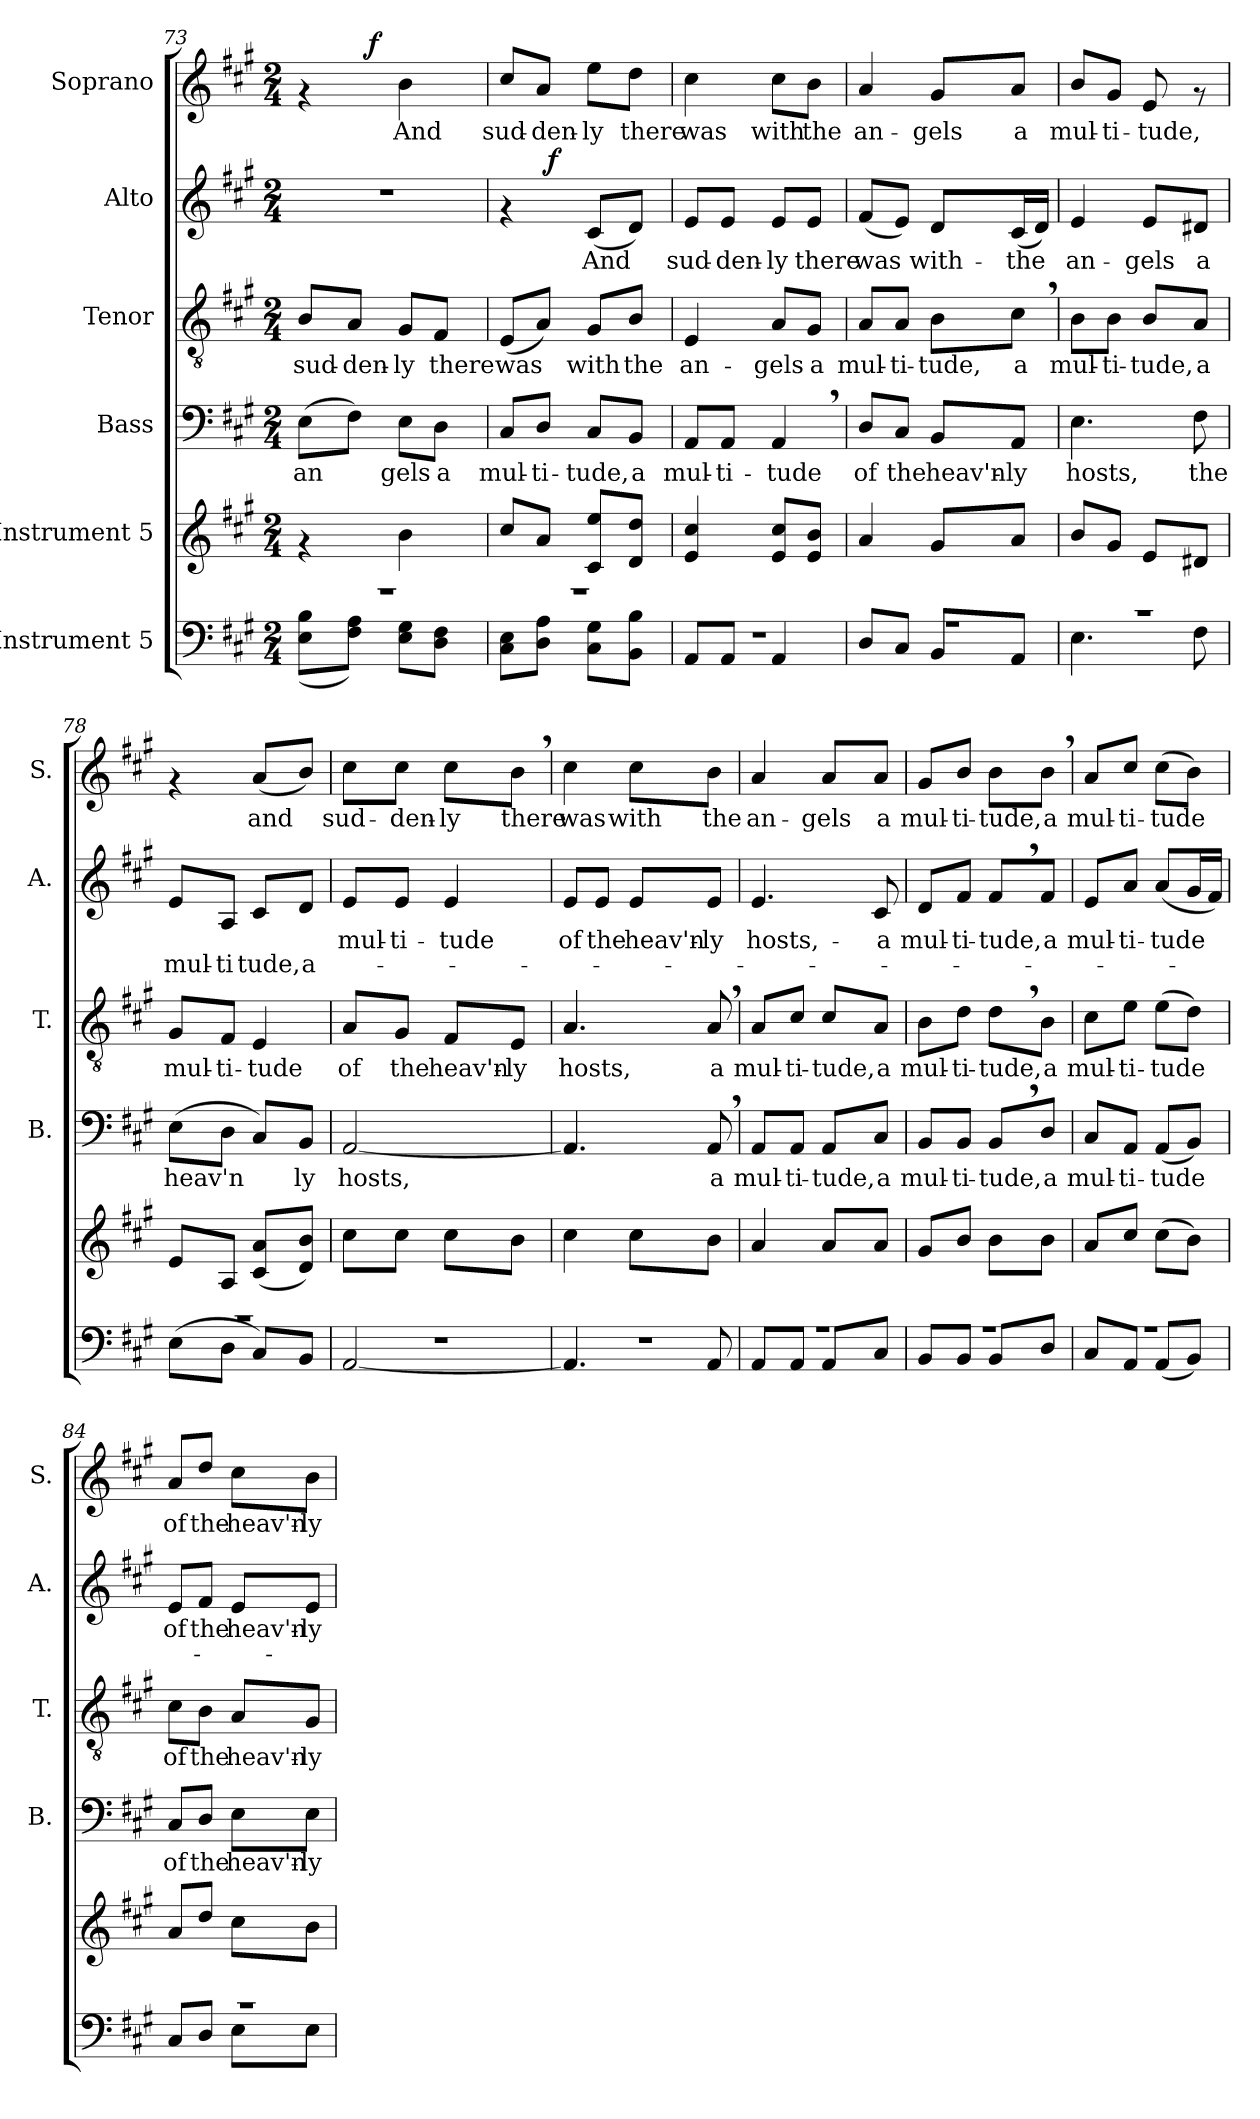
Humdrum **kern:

**kern	**kern	**kern	**text	**kern	**text	**kern	**text	**text	**dynam	**kern	**text	**dynam
*part6	*part5	*part4	*part4	*part3	*part3	*part2	*part2	*part2	*part2	*part1	*part1	*part1
*staff6	*staff5	*staff4	*staff4	*staff3	*staff3	*staff2	*staff2	*staff2	*staff2	*staff1	*staff1	*staff1
*I"Instrument 5	*I"Instrument 5	*I"Bass	*	*I"Tenor	*	*I"Alto	*	*	*	*I"Soprano	*	*
*	*	*I'B.	*	*I'T.	*	*I'A.	*	*	*	*I'S.	*	*
!!LO:PB:g=z
*clefF4	*clefG2	*clefF4	*	*clefGv2	*	*clefG2	*	*	*	*clefG2	*	*
*k[f#c#g#]	*k[f#c#g#]	*k[f#c#g#]	*	*k[f#c#g#]	*	*k[f#c#g#]	*	*	*	*k[f#c#g#]	*	*
*A:	*A:	*A:	*	*A:	*	*A:	*	*	*	*A:	*	*
*M2/4	*M2/4	*M2/4	*	*M2/4	*	*M2/4	*	*	*	*M2/4	*	*
=73	=73	=73	=73	=73	=73	=73	=73	=73	=73	=73	=73	=73
*^	*	*	*	*	*	*	*	*	*	*	*	*
!	!	!	!	!LO:LY:b:cj	!	!LO:LY:b:cj	!	!	!	!	!	!	!
*	*	*	*	*	*	*	*	*	*	*	*^	*	*
2r	(>8B\ 8E\L	4rf	(>8E\L	an-	8B/L	sud-	2r	.	.	.	4rf	8ryy	.	.
!	!	!	!	!LO:LY:b:cj	!	!LO:LY:b:cj	!	!	!	!	!	!	!	!
.	8F#\ 8A\J)	.	8F#\J)	--	8A/J	-den-	.	.	.	.	.	32.ryy	.	.
!	!	!	!	!	!	!	!	!	!	!	!	!	!	!LO:DY:a
.	.	.	.	.	.	.	.	.	.	.	.	4ryy	.	f
!	!	!	!	!LO:LY:b:cj	!	!LO:LY:b:cj	!	!	!	!	!	!	!LO:LY:b:cj	!
.	8G#\ 8E\L	4b\	8E\L	-gels	8G#/L	-ly	.	.	.	.	4b\	.	And	.
!	!	!	!	!LO:LY:b:cj	!	!LO:LY:b:cj	!	!	!	!	!	!	!	!
.	8D\ 8F#\J	.	8D\J	a	8F#/J	there	.	.	.	.	.	.	.	.
.	.	.	.	.	.	.	.	.	.	.	.	16ryy	.	.
.	.	.	.	.	.	.	.	.	.	.	.	64ryy	.	.
=74	=74	=74	=74	=74	=74	=74	=74	=74	=74	=74	=74	=74	=74	=74
!	!	!	!	!LO:LY:b:cj	!	!LO:LY:b:cj	!	!	!	!	!	!	!LO:LY:b:cj	!
*	*	*	*	*	*	*	*^	*	*	*	*v	*v	*	*
2r	8C#\ 8E\L	8cc#/L	8C#/L	mul-	(<8E/L	was	4rf	8ryy	.	.	.	8cc#/L	sud-	.
!	!	!	!	!LO:LY:b:cj	!	!LO:LY:b:cj	!	!	!	!	!	!	!LO:LY:b:cj	!
.	8D\ 8A\J	8a/J	8D/J	-ti-	8A/J)	.	.	64ryy	.	.	.	8a/J	-den-	.
!	!	!	!	!	!	!	!	!	!	!	!LO:DY:a	!	!	!
.	.	.	.	.	.	.	.	4ryy	.	.	f	.	.	.
!	!	!	!	!LO:LY:b:cj	!	!LO:LY:b:cj	!	!	!LO:LY:b:cj	!	!	!	!LO:LY:b:cj	!
.	8G#\ 8C#\L	8ee/ 8c#/L	8C#/L	-tude,	8G#/L	with	(>8c#/L	.	And	.	.	8ee\L	-ly	.
!	!	!	!	!LO:LY:b:cj	!	!LO:LY:b:cj	!	!	!LO:LY:b:cj	!	!	!	!LO:LY:b:cj	!
.	8B\ 8BB\J	8dd/ 8d/J	8BB/J	a	8B/J	the	8d/J)	.	.	.	.	8dd\J	there	.
.	.	.	.	.	.	.	.	16..ryy	.	.	.	.	.	.
=75	=75	=75	=75	=75	=75	=75	=75	=75	=75	=75	=75	=75	=75	=75
!	!	!	!	!LO:LY:b:cj	!	!LO:LY:b:cj	!	!	!LO:LY:b:cj	!	!	!	!LO:LY:b:cj	!
*	*	*	*	*	*	*	*v	*v	*	*	*	*	*	*
2r	8AA/L	4e/ 4cc#/	8AA/L	mul-	4E/	an-	8e/L	sud-	.	.	4cc#\	was	.
!	!	!	!	!LO:LY:b:cj	!	!	!	!LO:LY:b:cj	!	!	!	!	!
.	8AA/J	.	8AA/J	-ti-	.	.	8e/J	-den-	.	.	.	.	.
!	!	!	!	!LO:LY:b:cj	!	!LO:LY:b:cj	!	!LO:LY:b:cj	!	!	!	!LO:LY:b:cj	!
.	4AA/	8e/ 8cc#/L	4AA,>/	-tude	8A/L	-gels	8e/L	-ly	.	.	8cc#\L	with	.
!	!	!	!	!	!	!LO:LY:b:cj	!	!LO:LY:b:cj	!	!	!	!LO:LY:b:cj	!
.	.	8b/ 8e/J	.	.	8G#/J	a	8e/J	there	.	.	8b\J	the	.
=76	=76	=76	=76	=76	=76	=76	=76	=76	=76	=76	=76	=76	=76
!	!	!	!	!LO:LY:b:cj	!	!LO:LY:b:cj	!	!LO:LY:b:cj	!	!	!	!LO:LY:b:cj	!
2r	8D/L	4a/	8D/L	of	8A/L	mul-	(<8f#/L	was	.	.	4a/	an-	.
!	!	!	!	!LO:LY:b:cj	!	!LO:LY:b:cj	!	!LO:LY:b:cj	!	!	!	!	!
.	8C#/J	.	8C#/J	the	8A/J	-ti-	8e/J)	.	.	.	.	.	.
!	!	!	!	!LO:LY:b:cj	!	!LO:LY:b:cj	!	!LO:LY:b:cj	!	!	!	!LO:LY:b:cj	!
.	8BB/L	8g#/L	8BB/L	heav'n-	8B\L	-tude,	8d/L	with-	.	.	8g#/L	-gels	.
!	!	!	!	!LO:LY:b:cj	!	!LO:LY:b:cj	!	!LO:LY:b:cj	!	!	!	!LO:LY:b:cj	!
.	8AA/J	8a/J	8AA/J	-ly	8c#,>\J	a	(<16c#/	-the	.	.	8a/J	a	.
!	!	!	!	!	!	!	!	!LO:LY:b:cj	!	!	!	!	!
.	.	.	.	.	.	.	16d/J)	.	.	.	.	.	.
=77	=77	=77	=77	=77	=77	=77	=77	=77	=77	=77	=77	=77	=77
!	!	!	!	!LO:LY:b:cj	!	!LO:LY:b:cj	!	!LO:LY:b:cj	!	!	!	!LO:LY:b:cj	!
2r	4.E\	8b/L	4.E\	hosts,	8B\L	mul-	4e/	an-	.	.	8b/L	mul-	.
!	!	!	!	!	!	!LO:LY:b:cj	!	!	!	!	!	!LO:LY:b:cj	!
.	.	8g#/J	.	.	8B\J	-ti-	.	.	.	.	8g#/J	-ti-	.
!	!	!	!	!	!	!LO:LY:b:cj	!	!LO:LY:b:cj	!	!	!	!LO:LY:b:cj	!
.	.	8e/L	.	.	8B/L	-tude,	8e/L	-gels	.	.	8e/	-tude,	.
!	!	!	!	!LO:LY:b:cj	!	!LO:LY:b:cj	!	!LO:LY:b:cj	!	!	!	!	!
.	8F#\	8d#X/J	8F#\	the	8A/J	a	8d#X/J	a	.	.	8rf	.	.
!!LO:PB:g=z
=78	=78	=78	=78	=78	=78	=78	=78	=78	=78	=78	=78	=78	=78
!	!	!	!	!LO:LY:b:cj	!	!LO:LY:b:cj	!	!LO:LY:b:cj	!LO:LY:b:cj	!	!	!	!
2r	(>8E\L	8e/L	(>8E\L	heav'n-	8G#/L	mul-	8e/L	.	mul-	.	4rf	.	.
!	!	!	!	!LO:LY:b:cj	!	!LO:LY:b:cj	!	!LO:LY:b:cj	!LO:LY:b:cj	!	!	!	!
.	8D\J	8A/J	8D\J	--	8F#/J	-ti-	8A/J	-	ti	.	.	.	.
!	!	!	!	!LO:LY:b:cj	!	!LO:LY:b:cj	!	!LO:LY:b:cj	!LO:LY:b:cj	!	!	!LO:LY:b:cj	!
.	8C#/L)	(<8c#/ 8a/L	8C#/L)	--	4E/	-tude	8c#/L	.	tude,	.	(<8a/L	and	.
!	!	!	!	!LO:LY:b:cj	!	!	!	!LO:LY:b:cj	!LO:LY:b:cj	!	!	!LO:LY:b:cj	!
.	8BB/J	8b/ 8d/J)	8BB/J	-ly	.	.	8d/J	.	a-	.	8b/J)	.	.
=79	=79	=79	=79	=79	=79	=79	=79	=79	=79	=79	=79	=79	=79
!	!	!	!	!LO:LY:b:cj	!	!LO:LY:b:cj	!	!LO:LY:b:cj	!	!	!	!LO:LY:b:cj	!
2r	[<2AA/	8cc#\L	[<2AA/	hosts,	8A/L	of	8e/L	-mul-	.	.	8cc#\L	sud-	.
!	!	!	!	!	!	!LO:LY:b:cj	!	!LO:LY:b:cj	!	!	!	!LO:LY:b:cj	!
.	.	8cc#\J	.	.	8G#/J	the	8e/J	-ti-	.	.	8cc#\J	-den-	.
!	!	!	!	!	!	!LO:LY:b:cj	!	!LO:LY:b:cj	!	!	!	!LO:LY:b:cj	!
.	.	8cc#\L	.	.	8F#/L	heav'n-	4e/	-tude	.	.	8cc#\L	-ly	.
!	!	!	!	!	!	!LO:LY:b:cj	!	!	!	!	!	!LO:LY:b:cj	!
.	.	8b\J	.	.	8E/J	-ly	.	.	.	.	8b,<\J	there	.
=80	=80	=80	=80	=80	=80	=80	=80	=80	=80	=80	=80	=80	=80
!	!	!	!	!LO:LY:b:cj	!	!LO:LY:b:cj	!	!LO:LY:b:cj	!	!	!	!LO:LY:b:cj	!
2r	4.AA/]	4cc#\	4.AA/]	.	4.A/	hosts,	8e/L	of	.	.	4cc#\	was	.
!	!	!	!	!	!	!	!	!LO:LY:b:cj	!	!	!	!	!
.	.	.	.	.	.	.	8e/J	the	.	.	.	.	.
!	!	!	!	!	!	!	!	!LO:LY:b:cj	!	!	!	!LO:LY:b:cj	!
.	.	8cc#\L	.	.	.	.	8e/L	heav'n-	.	.	8cc#\L	with	.
!	!	!	!	!LO:LY:b:cj	!	!LO:LY:b:cj	!	!LO:LY:b:cj	!	!	!	!LO:LY:b:cj	!
.	8AA/	8b\J	8AA,>/	a	8A,>/	a	8e/J	-ly	.	.	8b\J	the	.
=81	=81	=81	=81	=81	=81	=81	=81	=81	=81	=81	=81	=81	=81
!	!	!	!	!LO:LY:b:cj	!	!LO:LY:b:cj	!	!LO:LY:b:cj	!	!	!	!LO:LY:b:cj	!
2r	8AA/L	4a/	8AA/L	mul-	8A/L	mul-	4.e/	hosts,-	.	.	4a/	an-	.
!	!	!	!	!LO:LY:b:cj	!	!LO:LY:b:cj	!	!	!	!	!	!	!
.	8AA/J	.	8AA/J	-ti-	8c#/J	-ti-	.	.	.	.	.	.	.
!	!	!	!	!LO:LY:b:cj	!	!LO:LY:b:cj	!	!	!	!	!	!LO:LY:b:cj	!
.	8AA/L	8a/L	8AA/L	-tude,	8c#/L	-tude,	.	.	.	.	8a/L	-gels	.
!	!	!	!	!LO:LY:b:cj	!	!LO:LY:b:cj	!	!LO:LY:b:cj	!	!	!	!LO:LY:b:cj	!
.	8C#/J	8a/J	8C#/J	a	8A/J	a	8c#/	-a	.	.	8a/J	a	.
=82	=82	=82	=82	=82	=82	=82	=82	=82	=82	=82	=82	=82	=82
!	!	!	!	!LO:LY:b:cj	!	!LO:LY:b:cj	!	!LO:LY:b:cj	!	!	!	!LO:LY:b:cj	!
2r	8BB/L	8g#/L	8BB/L	mul-	8B\L	mul-	8d/L	mul-	.	.	8g#/L	mul-	.
!	!	!	!	!LO:LY:b:cj	!	!LO:LY:b:cj	!	!LO:LY:b:cj	!	!	!	!LO:LY:b:cj	!
.	8BB/J	8b/J	8BB/J	-ti-	8d\J	-ti-	8f#/J	-ti-	.	.	8b/J	-ti-	.
!	!	!	!	!LO:LY:b:cj	!	!LO:LY:b:cj	!	!LO:LY:b:cj	!	!	!	!LO:LY:b:cj	!
.	8BB/L	8b\L	8BB,>/L	-tude,	8d,>\L	-tude,	8f#,>/L	-tude,	.	.	8b\L	-tude,	.
!	!	!	!	!LO:LY:b:cj	!	!LO:LY:b:cj	!	!LO:LY:b:cj	!	!	!	!LO:LY:b:cj	!
.	8D/J	8b\J	8D/J	a	8B\J	a	8f#/J	a	.	.	8b,>\J	a	.
!!LO:PB:g=z
=83	=83	=83	=83	=83	=83	=83	=83	=83	=83	=83	=83	=83	=83
!	!	!	!	!LO:LY:b:cj	!	!LO:LY:b:cj	!	!LO:LY:b:cj	!	!	!	!LO:LY:b:cj	!
2r	8C#/L	8a/L	8C#/L	mul-	8c#\L	mul-	8e/L	mul-	.	.	8a/L	mul-	.
!	!	!	!	!LO:LY:b:cj	!	!LO:LY:b:cj	!	!LO:LY:b:cj	!	!	!	!LO:LY:b:cj	!
.	8AA/J	8cc#/J	8AA/J	-ti-	8e\J	-ti-	8a/J	-ti-	.	.	8cc#/J	-ti-	.
!	!	!	!	!LO:LY:b:cj	!	!LO:LY:b:cj	!	!LO:LY:b:cj	!	!	!	!LO:LY:b:cj	!
.	(<8AA/L	(>8cc#\L	(<8AA/L	-tude	(>8e\L	-tude	(<8a/L	-tude	.	.	(>8cc#\L	-tude	.
!	!	!	!	!LO:LY:b:cj	!	!LO:LY:b:cj	!	!LO:LY:b:cj	!	!	!	!LO:LY:b:cj	!
.	8BB/J)	8b\J)	8BB/J)	.	8d\J)	.	16g#/	.	.	.	8b\J)	.	.
!	!	!	!	!	!	!	!	!LO:LY:b:cj	!	!	!	!	!
.	.	.	.	.	.	.	16f#/J)	.	.	.	.	.	.
=84	=84	=84	=84	=84	=84	=84	=84	=84	=84	=84	=84	=84	=84
!	!	!	!	!LO:LY:b:cj	!	!LO:LY:b:cj	!	!LO:LY:b:cj	!	!	!	!LO:LY:b:cj	!
2r	8C#/L	8a/L	8C#/L	of	8c#\L	of	8e/L	of	.	.	8a/L	of	.
!	!	!	!	!LO:LY:b:cj	!	!LO:LY:b:cj	!	!LO:LY:b:cj	!	!	!	!LO:LY:b:cj	!
.	8D/J	8dd/J	8D/J	the	8B\J	the	8f#/J	the	.	.	8dd/J	the	.
!	!	!	!	!LO:LY:b:cj	!	!LO:LY:b:cj	!	!LO:LY:b:cj	!	!	!	!LO:LY:b:cj	!
.	8E\L	8cc#\L	8E\L	heav'n-	8A/L	heav'n-	8e/L	heav'n-	.	.	8cc#\L	heav'n-	.
!	!	!	!	!LO:LY:b:cj	!	!LO:LY:b:cj	!	!LO:LY:b:cj	!	!	!	!LO:LY:b:cj	!
.	8E\J	8b\J	8E\J	-ly	8G#/J	-ly	8e/J	-ly	.	.	8b\J	-ly	.
*v	*v	*	*	*	*	*	*	*	*	*	*	*	*
=	=	=	=	=	=	=	=	=	=	=	=	=
*-	*-	*-	*-	*-	*-	*-	*-	*-	*-	*-	*-	*-
